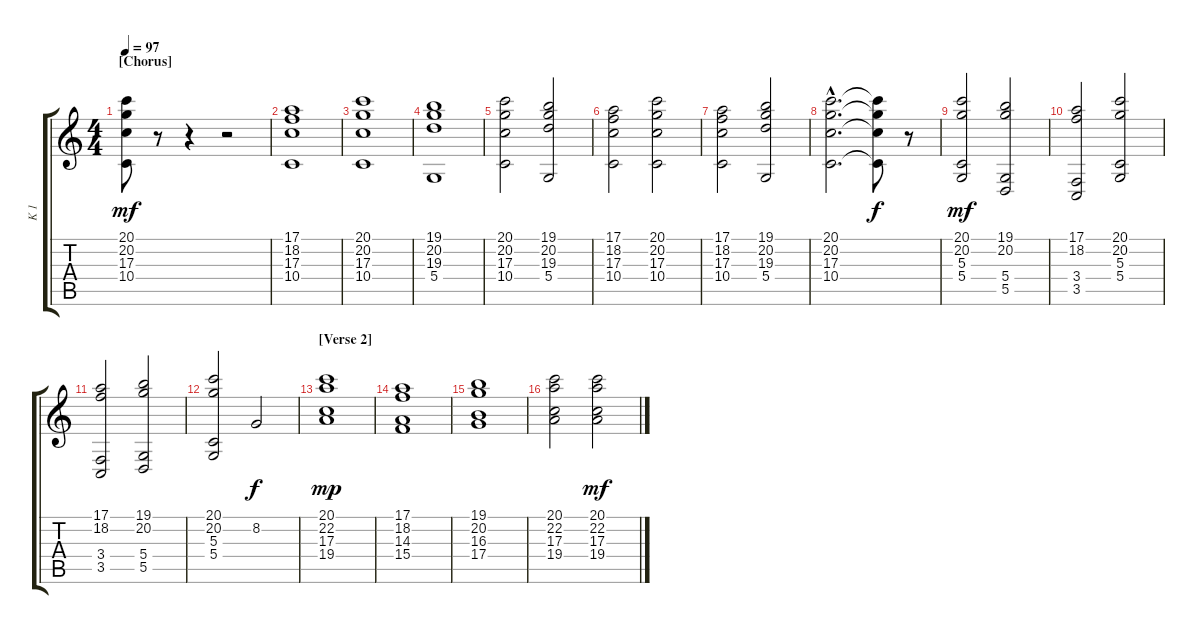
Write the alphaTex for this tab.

\track ("K 1" "K 1") {instrument stringensemble1}
\staff {score tabs}
\tuning (E4 B3 G3 D3 A2 E2) {hide}
\ts (4 4)
\section ("" "[Chorus]")
\tempo 97
\clef g2
\ks c
(20.1 20.2 17.3 10.4).8{dy mf} r.8 r.4 r.2 |
(17.1 18.2 17.3 10.4).1 |
(20.1 20.2 17.3 10.4).1 |
(19.1 20.2 19.3 5.4).1 |
(20.1 20.2 17.3 10.4).2 (19.1 20.2 19.3 5.4).2 |
(17.1 18.2 17.3 10.4).2 (20.1 20.2 17.3 10.4).2 |
(17.1 18.2 17.3 10.4).2 (19.1 20.2 19.3 5.4).2 |
(20.1{hac} 20.2{hac} 17.3{hac} 10.4{hac}).2{d} (20.1{t} 20.2{t} 17.3{t} 10.4{t}).8{dy f} r.8 |
\section ("" "")
(20.1 20.2 5.3 5.4).2{dy mf} (19.1 20.2 5.4 5.5).2 |
(17.1 18.2 3.4 3.5).2 (20.1 20.2 5.3 5.4).2 |
(17.1 18.2 3.4 3.5).2 (19.1 20.2 5.4 5.5).2 |
(20.1 20.2 5.3 5.4).2 8.2.2{dy f} |
\section ("" "[Verse 2]")
(20.1 22.2 17.3 19.4).1{dy mp} |
(17.1 18.2 14.3 15.4).1 |
(19.1 20.2 16.3 17.4).1 |
(20.1 22.2 17.3 19.4).2 (20.1 22.2 17.3 19.4).2{dy mf}
